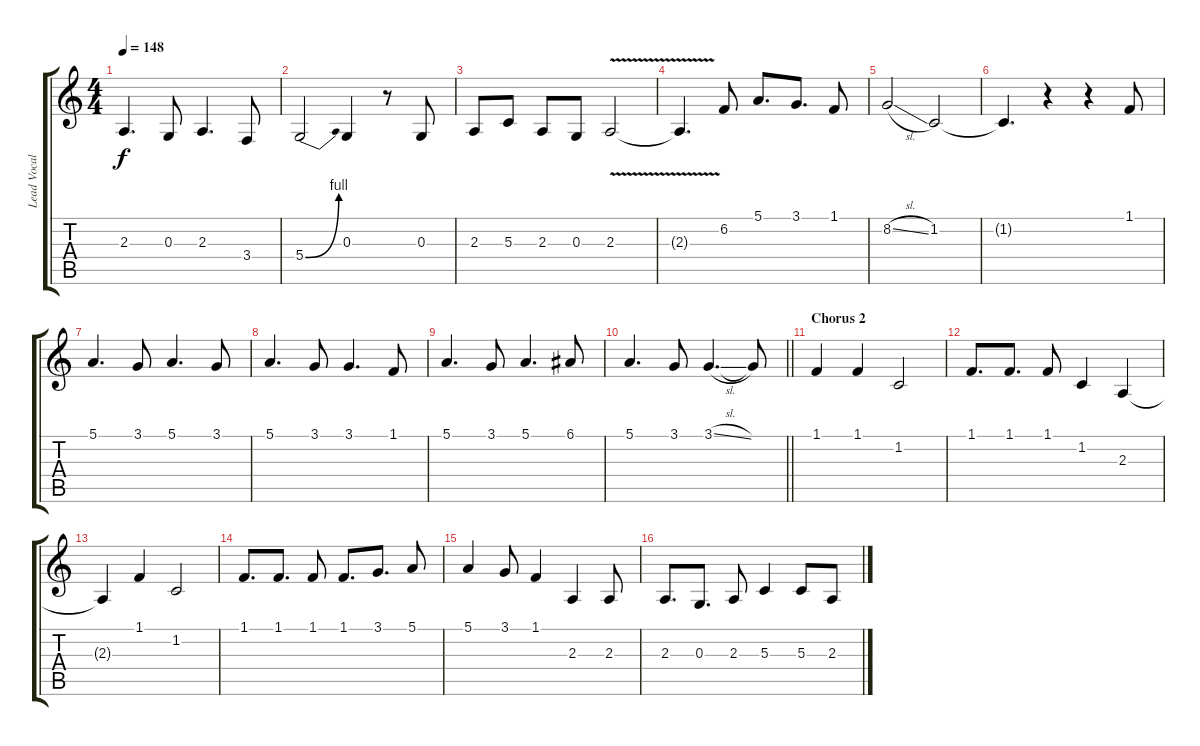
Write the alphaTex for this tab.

\track ("Lead Vocals " "Lead Vocal") {instrument altosax}
\staff {score tabs}
\tuning (E4 B3 G3 D3 A2 E2) {hide}
\ts (4 4)
\tempo 148
\clef g2
\ks c
2.3.4{d dy f} 0.3.8 2.3.4{d} 3.4.8 |
5.4{be (bend 0 0 60 4)}.2 0.3.4 r.8 0.3.8 |
2.3.8 5.3.8 2.3.8 0.3.8 2.3{v}.2 |
2.3{t}.4{d} 6.2.8 5.1.8{d} 3.1.8{d} 1.1.8 |
8.2{sl}.2 1.2.2 |
1.2{t}.4{d} r.4 r.4 1.1.8 |
5.1.4{d} 3.1.8 5.1.4{d} 3.1.8 |
5.1.4{d} 3.1.8 3.1.4{d} 1.1.8 |
5.1.4{d} 3.1.8 5.1.4{d} 6.1.8 |
\barLineRight lightlight
5.1.4{d} 3.1.8 3.1{sl}.4{d} 3.1{t}.8 |
\section ("" "Chorus 2")
1.1.4 1.1.4 1.2.2 |
1.1.8{d} 1.1.8{d} 1.1.8 1.2.4 2.3.4 |
2.3{t}.4 1.1.4 1.2.2 |
1.1.8{d} 1.1.8{d} 1.1.8 1.1.8{d} 3.1.8{d} 5.1.8 |
5.1.4 3.1.8 1.1.4 2.3.4 2.3.8 |
2.3.8{d} 0.3.8{d} 2.3.8 5.3.4 5.3.8 2.3.8
